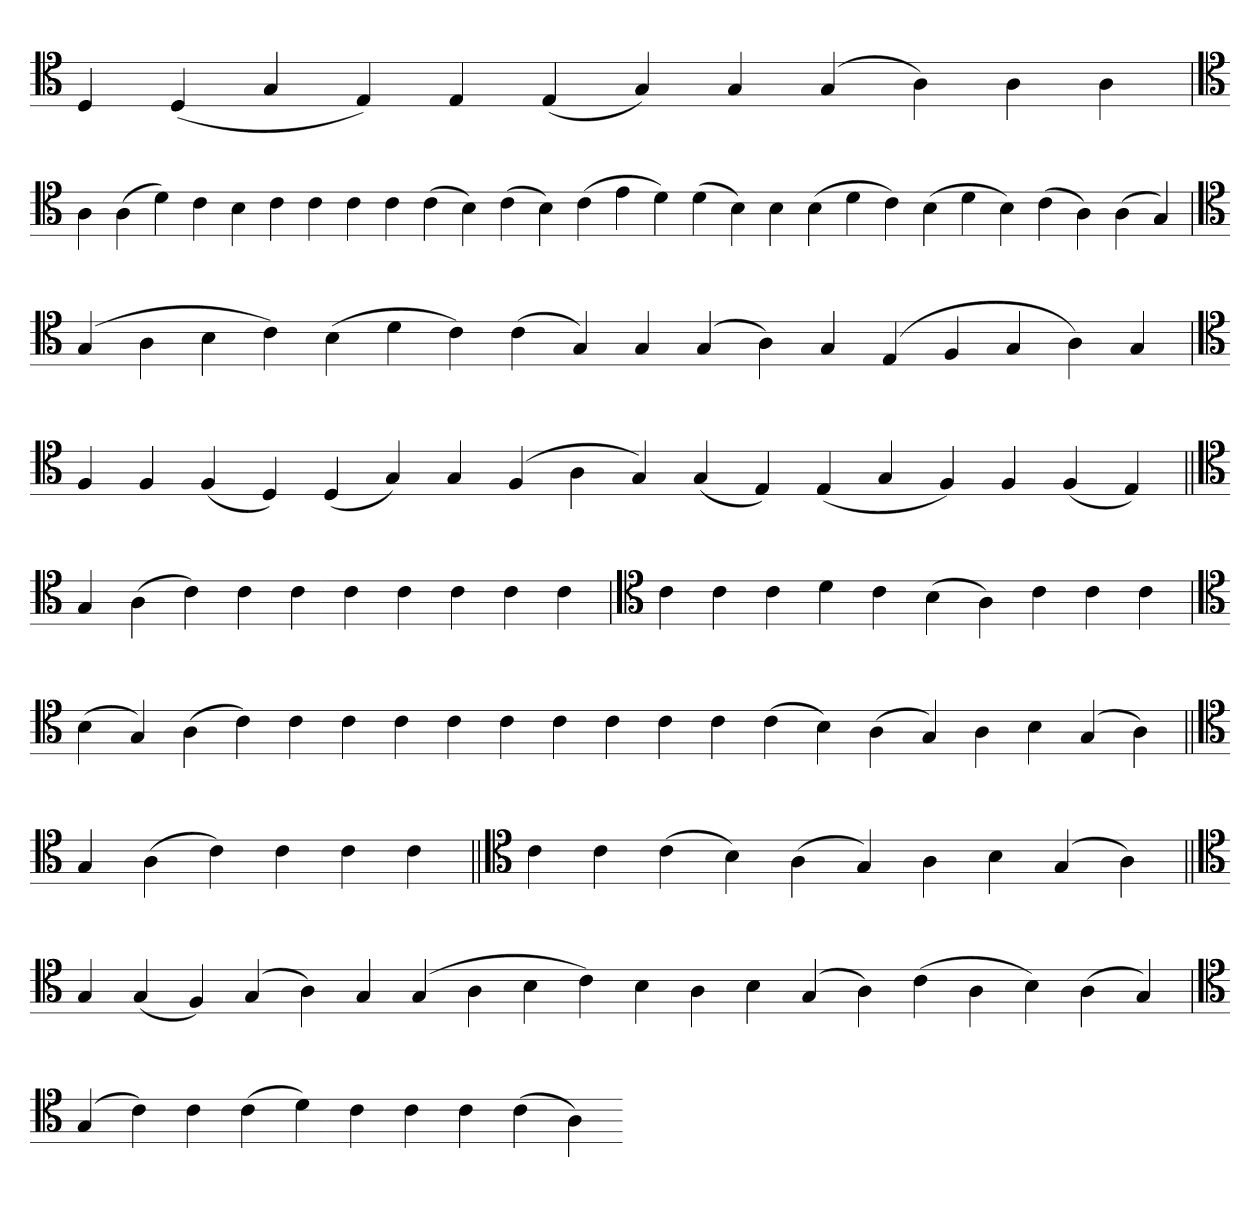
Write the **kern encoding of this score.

**kern
*part1
*staff1
*clefC4
=
4D
(4D
4G
4E)
4E
(4E
4G)
4G
(4G
4A)
4A
4A
=`
*clefC4
4A
(4A
4d)
4c
4B
4c
4c
4c
4c
(4c
4B)
(4c
4B)
(4c
4e
4d)
(4d
4B)
4B
(4B
4d
4c)
(4B
4d
4B)
(4c
4A)
(4A
4G)
=
*clefC4
(4G
4A
4B
4c)
(4B
4d
4c)
(4c
4G)
4G
(4G
4A)
4G
(4E
4F
4G
4A)
4G
=`
*clefC4
4F
4F
(4F
4D)
(4D
4G)
4G
(4F
4A
4G)
(4G
4E)
(4E
4G
4F)
4F
(4F
4E)
=||
*clefC4
4G
(4A
4c)
4c
4c
4c
4c
4c
4c
4c
=`
*clefC4
4c
4c
4c
4d
4c
(4B
4A)
4c
4c
4c
=
*clefC4
(4B
4G)
(4A
4c)
4c
4c
4c
4c
4c
4c
4c
4c
4c
(4c
4B)
(4A
4G)
4A
4B
(4G
4A)
=||
*clefC4
4G
(4A
4c)
4c
4c
4c
=||
*clefC4
4c
4c
(4c
4B)
(4A
4G)
4A
4B
(4G
4A)
=||
*clefC4
4G
(4G
4F)
(4G
4A)
4G
(4G
4A
4B
4c)
4B
4A
4B
(4G
4A)
(4c
4A
4B)
(4A
4G)
='
*clefC4
(4G
4c)
4c
(4c
4d)
4c
4c
4c
(4c
4A)
=-
*-
